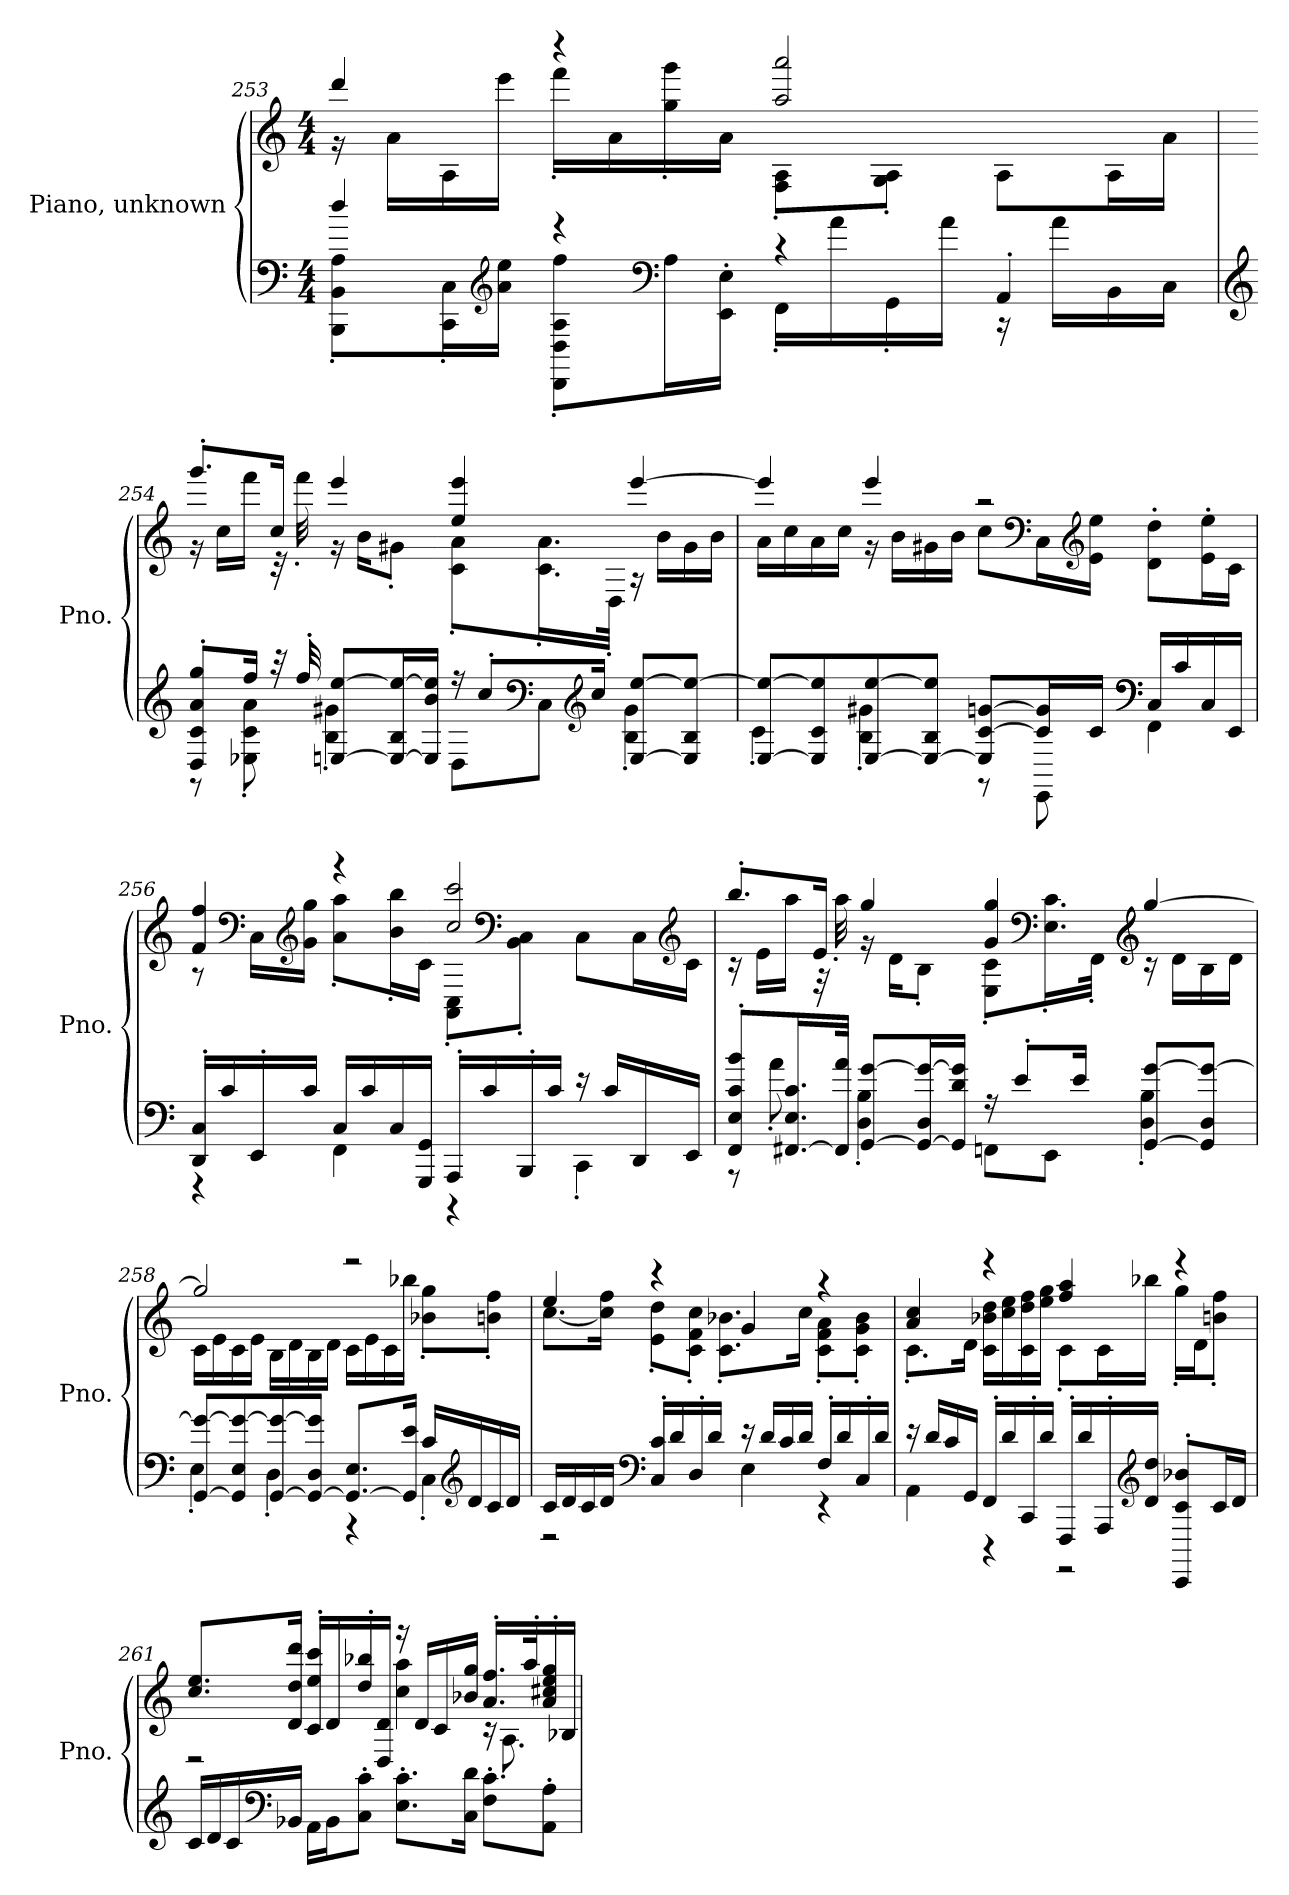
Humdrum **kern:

**kern	**kern
*part1	*part1
*staff2	*staff1
*I"Piano, unknown	*
*I'Pno.	*
*clefF4	*clefG2
*k[]	*k[]
*M4/4	*M4/4
=253	=253
*^	*^
4dd/	8BBB\' 8BB\' 8A\'L	4ddd/	16r
.	.	.	16a\LL
.	16CC\' 16C\'L	.	16A\
*clefG2	*	*	*
.	16a\ 16ee\JJ	.	16eee\JJ
4r	8DD\' 8D\' 8A\' 8ff\'L	4r	16fff'\LL
.	.	.	16a\
*clefF4	*	*	*
.	16A\L	.	16gg\' 16ggg\'
.	16EE\' 16E\'JJ	.	16a\JJ
4r	16FF'\LL	2aa/ 2aaa/	8F\' 8A\'L
.	16a\	.	.
.	16GG'\	.	8G\' 8A\'J
.	16a\JJ	.	.
4AA'/	16r	.	8A\L
.	16a\LL	.	.
.	16BB\	.	16A\L
.	16C\JJ	.	16a\JJ
!!LO:LB:g=z	!!
=254	=254	=254	=254
*clefG2	*	*	*
8D/' 8c/' 8a/' 8gg/'L	8r	8.ggg'/L	16r
.	.	.	16cc\LL
16ff/Jk	8E-X\' 8c\' 8a\'	.	16fff\JJ
32r	.	16cc/Jk	32r
32ff'/	.	.	32fff'\
[8En/ [8ee/L	4B\' 4g#X\'	4eee/	16r
.	.	.	16b\KL
16E/_ 16B/ 16ee/_L	.	.	8g#X'\J
16E/] 16b/ 16ee/]JJ	.	.	.
16r	8D\L	4ee/ 4eee/	8c\' 8a\'L
8cc'/L	.	.	.
*clefF4	*	*	*
.	8C\J	.	16.c\' 16.a\'L
*clefG2	*	*	*
16cc/Jk	.	.	.
.	.	.	32D'\JJk
[8E/ [8ee/L	4B\' 4g#\'	[4eee/	16r
.	.	.	16b\LL
8E/] 8B/ 8ee/_J	.	.	16g#\
.	.	.	16b\JJ
=255	=255	=255	=255
[8E/ 8ee/_L	4c'\	4eee/]	16a\LL
.	.	.	16cc\
8E/] 8c/ 8ee/]	.	.	16a\
.	.	.	16cc\JJ
[8E/ [8ee/	4B\' 4g#X\'	4eee/	16r
.	.	.	16b\LL
8E/_ 8B/ 8ee/]J	.	.	16g#X\
.	.	.	16b\JJ
8E/] [8c/ [8gn/L	8r	2r	8cc\L
*	*	*clefF4	*
16c/] 16g/]L	8EE\	.	16C\L
*	*	*clefG2	*
16c/JJ	.	.	16e\ 16ee\JJ
*clefF4	*	*	*
16C/LL	4FF\	.	8d\' 8dd\'L
16c/	.	.	.
16C/	.	.	16e\' 16ee\'L
16EE/JJ	.	.	16c\JJ
!!LO:LB:g=z	!!
=256	=256	=256	=256
16DD/' 16C/'LL	4r	4f/ 4ff/	8r
16c/	.	.	.
*	*	*clefF4	*
16EE'/	.	.	16C\LL
*	*	*clefG2	*
16c/JJ	.	.	16g\ 16gg\JJ
16C/LL	4FF\	4r	8a\' 8aa\'L
16c/	.	.	.
16C/	.	.	16b\' 16bb\'L
16GGG/ 16GG/JJ	.	.	16c\JJ
16AAA'/LL	4r	2cc/ 2ccc/	8AA\' 8C\'L
16c/	.	.	.
*	*	*clefF4	*
16BBB'/	.	.	8BB\' 8C\'J
16c/JJ	.	.	.
16r	4CC'\	.	8C\L
16c/LL	.	.	.
16DD/	.	.	16C\L
*	*	*clefG2	*
16EE/JJ	.	.	16c\JJ
=257	=257	=257	=257
8FF/' 8E/' 8c/' 8b/'L	8r	8.bb'/L	16r
.	.	.	16e\LL
[16.FF#X/ 16.E/ 16.c/L	8a'\	.	16aa\JJ
.	.	16e/Jk	32r
32FF#/] 32a/JJk	.	.	32aa'\
[8GG/ [8g/L	4D\' 4B\'	4gg/	16r
.	.	.	16d\KL
16GG/_ 16D/ 16g/_L	.	.	8B'\J
16GG/] 16d/ 16g/]JJ	.	.	.
16r	8FFn\L	4g/ 4gg/	8E\' 8c\'L
8e'/L	.	.	.
*	*	*clefF4	*
.	8EE\J	.	16.E\' 16.c\'L
16e/Jk	.	.	.
.	.	.	32FF'\JJk
*	*	*clefG2	*
[8GG/ [8g/L	4D\' 4B\'	[4gg/	16r
.	.	.	16d\LL
8GG/] 8D/ 8g/_J	.	.	16B\
.	.	.	16d\JJ
!!LO:PB:g=z	!!
=258	=258	=258	=258
[8GG/ 8g/_L	4E'\	2gg/]	16c\LL
.	.	.	16e\
8GG/] 8E/ 8g/_	.	.	16c\
.	.	.	16e\JJ
[8GG/ 8g/_	4D'\	.	16B\LL
.	.	.	16d\
8GG/_ 8D/ 8g/]J	.	.	16B\
.	.	.	16d\JJ
8.GG/_ 8.E/L	4r	2r	16c\LL
.	.	.	16e\
.	.	.	16c\
16GG/] 16e/Jk	.	.	16bb-X\JJ
16c/LL	4C'\	.	8b-X\' 8gg\'L
*clefG2	*	*	*
16d/	.	.	.
16c/	.	.	8bn\' 8ff\'J
16d/JJ	.	.	.
=259	=259	=259	=259
16c/LL	2r	4ee/	[8.cc\L
16d/	.	.	.
16c/	.	.	.
16d/JJ	.	.	16cc\] 16ff\Jk
*clefF4	*	*	*
16C/' 16c/'LL	.	4r	8e\' 8dd\'L
16d/	.	.	.
16D'/	.	.	8c\' 8f\' 8cc\'J
16d/JJ	.	.	.
16r	4E\	4g/	8.c\' 8.b-X\'L
16d/LL	.	.	.
16c/	.	.	.
16d/JJ	.	.	16cc\Jk
16F'/LL	4r	4r	8c\' 8f\' 8a\'L
16d/	.	.	.
16C'/	.	.	8c\' 8g\' 8b-\'J
16d/JJ	.	.	.
!!LO:LB:g=z	!!
=260	=260	=260	=260
16r	4AA\	4a/ 4cc/	8.c'\L
16d/LL	.	.	.
16c/	.	.	.
16GG/JJ	.	.	16d\Jk
16FF'/LL	4r	4r	16c\ 16b-X\ 16dd\LL
16d/	.	.	16cc\ 16ee\
16CC'/	.	.	16c\ 16dd\ 16ff\
16d/JJ	.	.	16ee\ 16gg\JJ
16FFF'/LL	2r	4ff/ 4aa/	8c'\L
16d/	.	.	.
16AAA'/	.	.	16c\L
*clefG2	*	*	*
16d/ 16dd/JJ	.	.	16bb-X\JJ
8CC/' 8c/' 8b-X/'L	.	4r	16gg'\LL
.	.	.	16d\J
16c/L	.	.	8bn\' 8ff\'J
16d/JJ	.	.	.
*v	*v	*	*
=261	=261	=261
16c/LL	8.cc/ 8.ee/L	2r
16d/	.	.
16c/	.	.
*clefF4	*	*
16BB-X/JJ	16d/ 16dd/ 16ddd/Jk	.
16AA\LL	16c/' 16ee/' 16ccc/'LL	.
16BB-\J	16d/	.
8C\' 8c\'J	16dd/' 16bb-X/'	.
.	16D/ 16d/JJ	.
8.E\' 8.c\'L	16r	4cc\ 4aa\
.	16d/LL	.
.	16c/	.
16C\ 16d\Jk	16b-X/ 16gg/JJ	.
8F\' 8c\'L	16.a/' 16.ff/'LL	16r
.	.	8.A'\
.	32aa'/K	.
8AA\' 8A\'J	16a/' 16cc#X/' 16ee/' 16gg/'	.
.	16B-X/JJ	.
*	*v	*v
=	=
*-	*-
